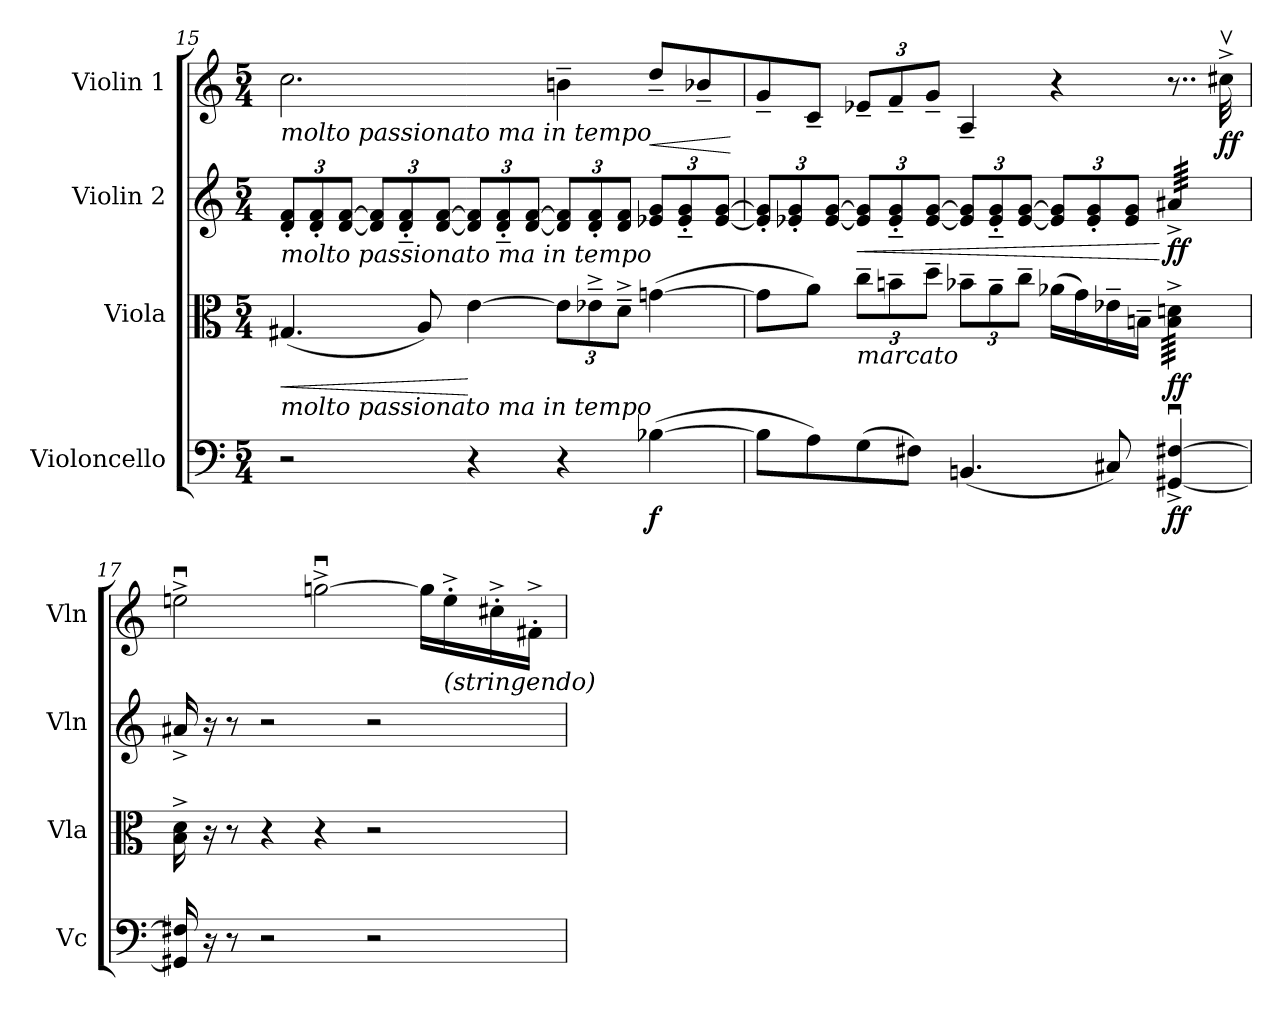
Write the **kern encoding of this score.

**kern	**dynam	**kern	**dynam	**kern	**dynam	**kern	**dynam
*part4	*part4	*part3	*part3	*part2	*part2	*part1	*part1
*staff4	*staff4	*staff3	*staff3	*staff2	*staff2	*staff1	*staff1
*I"Violoncello	*	*I"Viola	*	*I"Violin 2	*	*I"Violin 1	*
*I'Vc	*	*I'Vla	*	*I'Vln	*	*I'Vln	*
!!LO:LB:g=z
*clefF4	*	*clefC3	*	*clefG2	*	*clefG2	*
*k[]	*	*k[]	*	*k[]	*	*k[]	*
*M5/4	*	*M5/4	*	*M5/4	*	*M5/4	*
=15	=15	=15	=15	=15	=15	=15	=15
!	!	!	!LO:HP:b	!	!	!	!
*	*	*	*	*Xbrackettup	*	*	*
!	!	!	!	!	!	!LO:TX:b:i:t=molto passionato ma in tempo	!
!	!	!	!	!LO:TX:b:i:t=molto passionato ma in tempo	!	!	!
!	!	!LO:TX:b:i:t=molto passionato ma in tempo	!	!	!	!	!
2r	.	(4.G#X/	<	12d/' 12f/'L	.	2.cc\	.
.	.	.	.	12d/' 12f/'	.	.	.
.	.	.	.	[12d/ [12f/J	.	.	.
.	.	.	.	12d/] 12f/]L	.	.	.
.	.	.	.	12d/'~ 12f/'~	.	.	.
.	.	8A/)	.	.	.	.	.
.	.	.	.	[12d/ [12f/J	.	.	.
4r	.	[4e\	[	12d/] 12f/]L	.	.	.
.	.	.	.	12d/'~ 12f/'~	.	.	.
.	.	.	.	[12d/ [12f/J	.	.	.
4r	.	12e\L]	.	12d/] 12f/]L	.	4bn~\	.
.	.	12e-X~^\	.	12d/' 12f/'	.	.	.
.	.	12d~^\J	.	12d/ 12f/J	.	.	.
!	!LO:DY:b	!	!	!	!	!	!LO:HP:b
([4B-X\	f	([4gn\	.	12e-X/ 12g/L	.	8dd~/L	<
.	.	.	.	12e-/'~ 12g/'~	.	.	.
.	.	.	.	.	.	8b-X~/	.
.	.	.	.	[12e-/ [12g/J	.	.	.
.	.	.	.	.	.	.	[
=16	=16	=16	=16	=16	=16	=16	=16
8B-\L]	.	8g\L]	.	12e-/]' 12g/]'L	.	8g~/	.
.	.	.	.	12e-X/' 12g/'	.	.	.
8A\)	.	8a\J)	.	.	.	8c~/J	.
.	.	.	.	[12e-/ [12g/J	.	.	.
*	*	*Xbrackettup	*	*	*	*	*
!	!	!	!	!	!LO:HP:b	!	!
*	*	*	*	*	*	*Xbrackettup	*
!	!	!LO:TX:b:i:t=marcato	!	!	!	!	!
(8G\	.	12cc~\L	.	12e-/] 12g/]L	<	12e-X~/L	.
.	.	12bn~\	.	12e-/'~ 12g/'~	.	12f~/	.
8F#X\J)	.	.	.	.	.	.	.
.	.	12dd~\J	.	[12e-/ [12g/J	.	12g~/J	.
(4.BBn/	.	12b-X~\L	.	12e-/] 12g/]L	.	4A~/	.
.	.	12a~\	.	12e-/'~ 12g/'~	.	.	.
.	.	12cc~\J	.	[12e-/ [12g/J	.	.	.
.	.	(16a-X\LL	.	12e-/] 12g/]L	.	4r	.
.	.	16g\)	.	.	.	.	.
.	.	.	.	12e-/' 12g/'	.	.	.
8C#X/)	.	16e-X~\	.	.	.	.	.
.	.	.	.	12e-/ 12g/J	.	.	.
.	.	16Bn~\JJ	.	.	.	.	.
!	!LO:DY:b	!	!LO:DY:b	!	!LO:DY:n=1:b	!	!
*	*	*tremolo	*	*	*	*	*
*	*	*	*	*tremolo	*	*	*
[4GG#X/u^ [4F#X/u^	ff	64B\^ 64dn\^LLLL	ff	64a#X^/LLLL	[ ff	8..r	.
.	.	64B\^ 64dn\^	.	64a#X^/	.	.	.
.	.	64B\^ 64dn\^	.	64a#X^/	.	.	.
.	.	64B\^ 64dn\^	.	64a#X^/	.	.	.
.	.	64B\^ 64dn\^	.	64a#X^/	.	.	.
.	.	64B\^ 64dn\^	.	64a#X^/	.	.	.
.	.	64B\^ 64dn\^	.	64a#X^/	.	.	.
.	.	64B\^ 64dn\^	.	64a#X^/	.	.	.
.	.	64B\^ 64dn\^	.	64a#X^/	.	.	.
.	.	64B\^ 64dn\^	.	64a#X^/	.	.	.
.	.	64B\^ 64dn\^	.	64a#X^/	.	.	.
.	.	64B\^ 64dn\^	.	64a#X^/	.	.	.
.	.	64B\^ 64dn\^	.	64a#X^/	.	.	.
.	.	64B\^ 64dn\^	.	64a#X^/	.	.	.
!	!	!	!	!	!	!	!LO:DY:b
.	.	64B\^ 64dn\^	.	64a#X^/	.	32cc#Xv^\	ff
.	.	64B\^ 64dn\^JJJJ	.	64a#X^/JJJJ	.	.	.
*	*	*	*	*Xtremolo	*	*	*
*	*	*Xtremolo	*	*	*	*	*
!!LO:LB:g=z
=17	=17	=17	=17	=17	=17	=17	=17
16GG#X/] 16F#X/]	.	16B\^ 16d\^	.	16a#X^/	.	2eenu^Z\	.
16r	.	16r	.	16r	.	.	.
8r	.	8r	.	8r	.	.	.
2r	.	4r	.	2r	.	.	.
.	.	4r	.	.	.	[2ggnu^\	.
2r	.	2r	.	2r	.	.	.
.	.	.	.	.	.	16gg\LL]	.
!	!	!	!	!	!	!LO:TX:b:i:t=(stringendo)	!
.	.	.	.	.	.	16ee'^\	.
.	.	.	.	.	.	16cc#X'^\	.
.	.	.	.	.	.	16f#X'^\JJ	.
=	=	=	=	=	=	=	=
*-	*-	*-	*-	*-	*-	*-	*-
